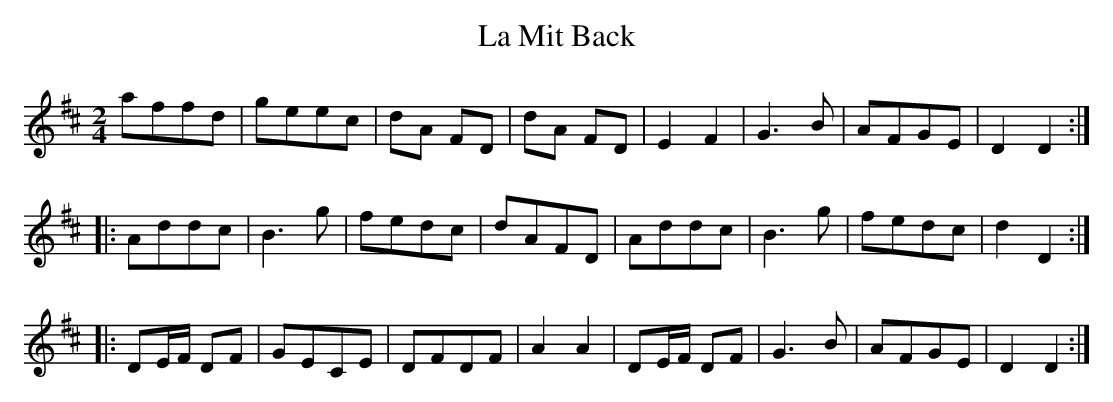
X:1
T:La Mit Back
K:Dmaj
M:2/4
L:1/8
affd|geec|dA FD|dA FD|E2 F2|G3 B|AFGE|D2 D2:|
|:Addc|B3 g|fedc|dAFD|Addc|B3 g|fedc|d2 D2:|
|:DE/2F/2 DF|GECE|DFDF|A2 A2|DE/2F/2 DF|G3 B|AFGE|D2 D2:|]
